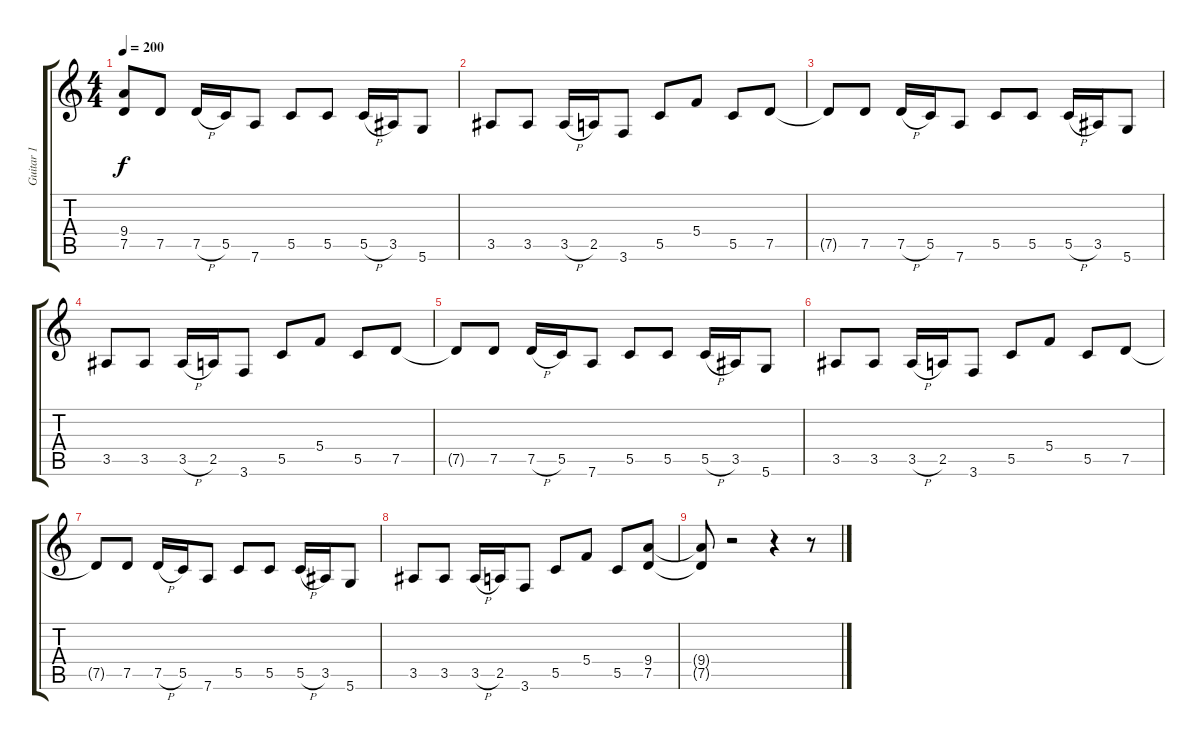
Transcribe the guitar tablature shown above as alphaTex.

\track ("Guitar 1" "Guitar 1") {instrument distortionguitar}
\staff {score tabs}
\tuning (D4 A3 F3 C3 G2 D2) {hide}
\ts (4 4)
\tempo 200
\clef g2
\ks c
(9.4{t} 7.5{t}).8{dy f} 7.5.8 7.5{h}.16 5.5.16 7.6.8 5.5.8 5.5.8 5.5{h}.16 3.5.16 5.6.8 |
3.5.8 3.5.8 3.5{h}.16 2.5.16 3.6.8 5.5.8 5.4.8 5.5.8 7.5.8 |
7.5{t}.8 7.5.8 7.5{h}.16 5.5.16 7.6.8 5.5.8 5.5.8 5.5{h}.16 3.5.16 5.6.8 |
3.5.8 3.5.8 3.5{h}.16 2.5.16 3.6.8 5.5.8 5.4.8 5.5.8 7.5.8 |
7.5{t}.8 7.5.8 7.5{h}.16 5.5.16 7.6.8 5.5.8 5.5.8 5.5{h}.16 3.5.16 5.6.8 |
3.5.8 3.5.8 3.5{h}.16 2.5.16 3.6.8 5.5.8 5.4.8 5.5.8 7.5.8 |
7.5{t}.8 7.5.8 7.5{h}.16 5.5.16 7.6.8 5.5.8 5.5.8 5.5{h}.16 3.5.16 5.6.8 |
3.5.8 3.5.8 3.5{h}.16 2.5.16 3.6.8 5.5.8 5.4.8 5.5.8 (9.4 7.5).8 |
(9.4{t} 7.5{t}).8 r.2 r.4 r.8
